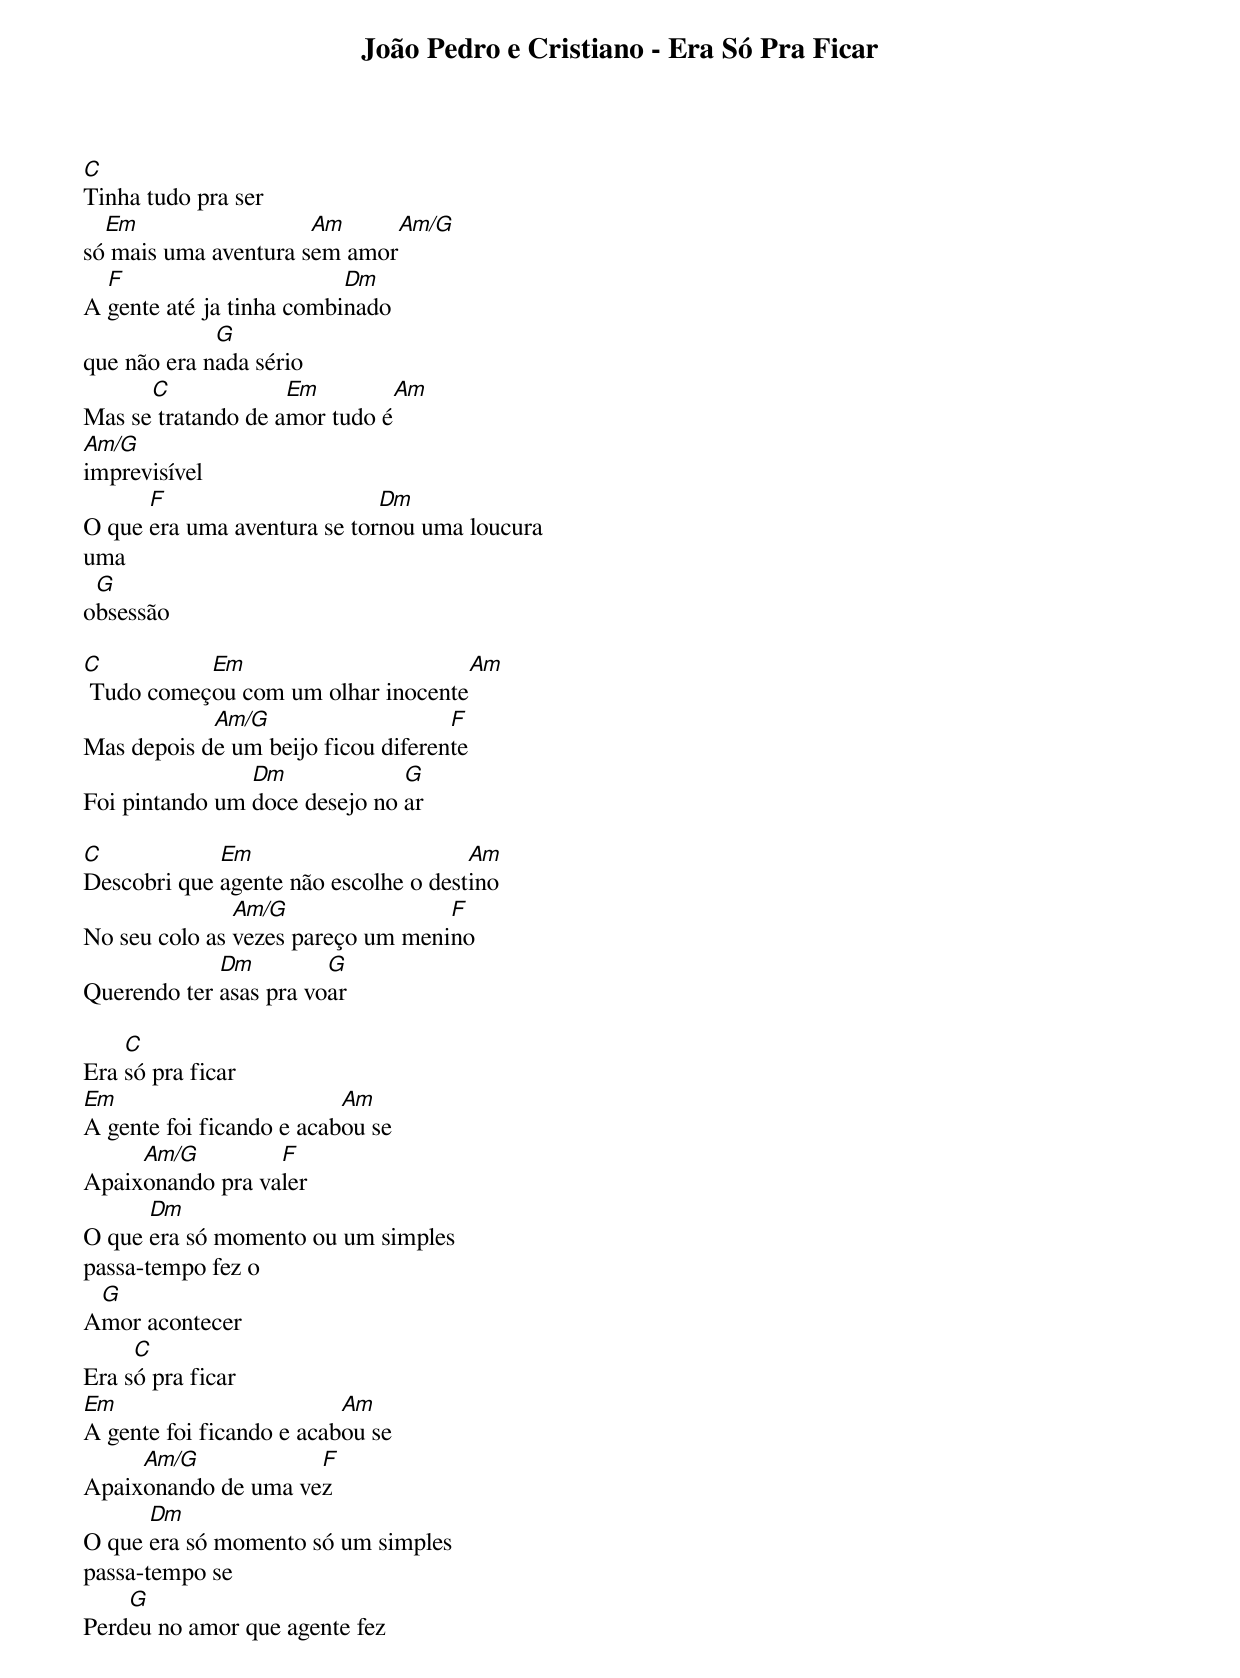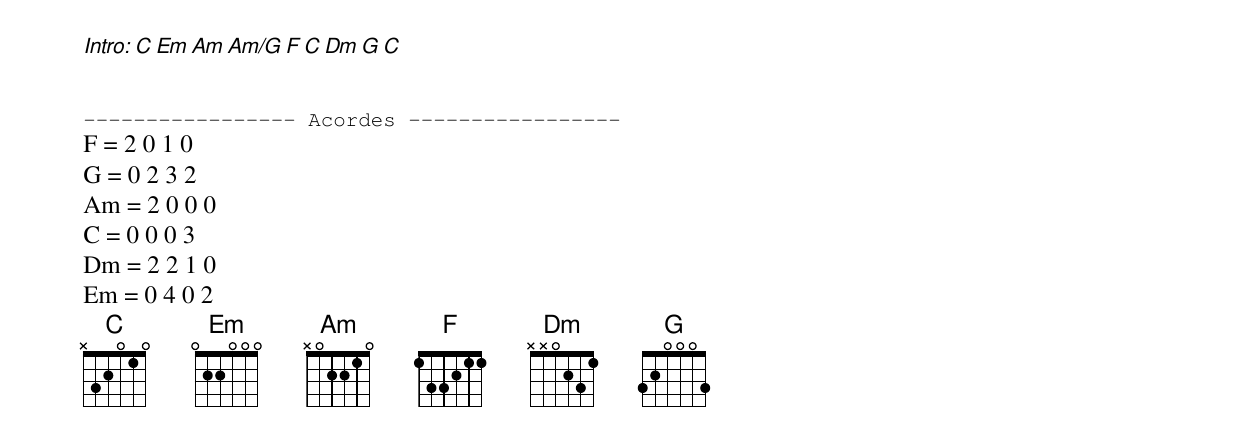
João Pedro e Cristiano - Era Só Pra Ficar

C
Tinha tudo pra ser
  Em                  Am       Am/G
só mais uma aventura sem amor
  F                       Dm
A gente até ja tinha combinado
             G
que não era nada sério
      C             Em             Am
Mas se tratando de amor tudo é
Am/G
imprevisível
      F                      Dm
O que era uma aventura se tornou uma loucura
uma
 G
obsessão

C          Em                      Am
 Tudo começou com um olhar inocente
            Am/G                    F
Mas depois de um beijo ficou diferente
                Dm             G
Foi pintando um doce desejo no ar

C            Em                       Am
Descobri que agente não escolhe o destino
               Am/G                F
No seu colo as vezes pareço um menino
             Dm         G
Querendo ter asas pra voar

    C
Era só pra ficar
Em                        Am
A gente foi ficando e acabou se
     Am/G         F
Apaixonando pra valer
      Dm
O que era só momento ou um simples
passa-tempo fez o
 G
Amor acontecer
     C
Era só pra ficar
Em                        Am
A gente foi ficando e acabou se
     Am/G            F
Apaixonando de uma vez
      Dm
O que era só momento só um simples
passa-tempo se
    G
Perdeu no amor que agente fez

Intro: C  Em   Am   Am/G   F  C  Dm   G  C


----------------- Acordes -----------------
F = 2 0 1 0
G = 0 2 3 2
Am = 2 0 0 0
C = 0 0 0 3
Dm = 2 2 1 0
Em = 0 4 0 2
